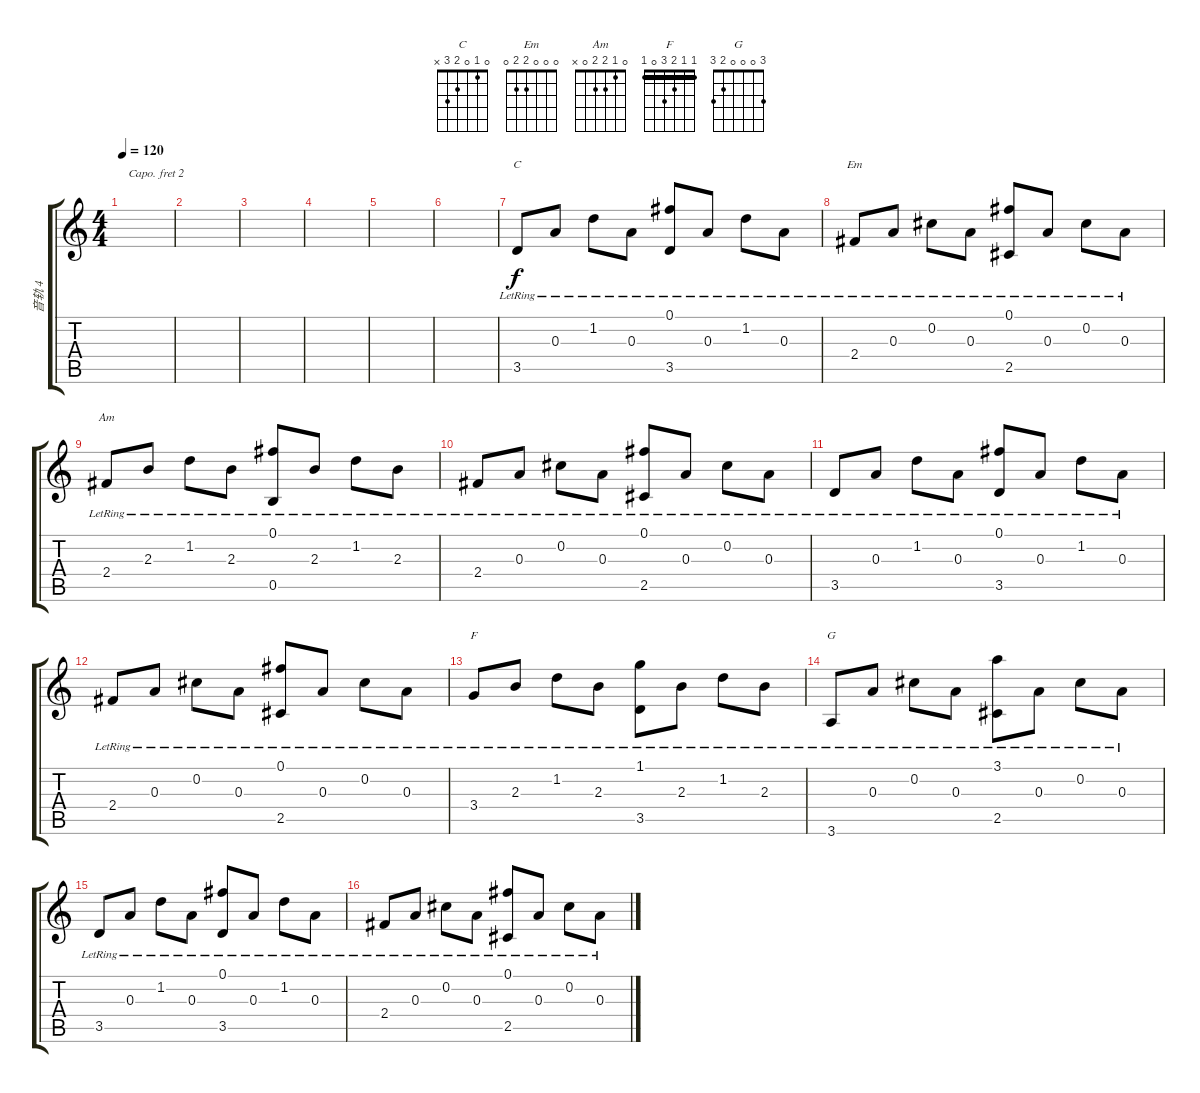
\track ("音轨 4" "音轨 4") {instrument acousticguitarsteel}
\staff {score tabs}
\capo 2
\tuning (E4 B3 G3 D3 A2 E2) {hide}
\chord ("C" 0 1 0 2 3 x)
\chord ("Em" 0 0 0 2 2 0)
\chord ("Am" 0 1 2 2 0 x)
\chord ("F" 1 1 2 3 0 1) {barre 1}
\chord ("G" 3 0 0 0 2 3)
\ts (4 4)
\tempo 120
\clef g2
\ks c
|
|
|
|
|
|
3.5{lr}.8{ch "C"} 0.3{lr}.8 1.2{lr}.8 0.3{lr}.8 (0.1{lr} 3.5{lr}).8 0.3{lr}.8 1.2{lr}.8 0.3{lr}.8 |
2.4{lr}.8{ch "Em"} 0.3{lr}.8 0.2{lr}.8 0.3{lr}.8 (0.1{lr} 2.5{lr}).8 0.3{lr}.8 0.2{lr}.8 0.3{lr}.8 |
2.4{lr}.8{ch "Am"} 2.3{lr}.8 1.2{lr}.8 2.3{lr}.8 (0.1{lr} 0.5{lr}).8 2.3{lr}.8 1.2{lr}.8 2.3{lr}.8 |
2.4{lr}.8 0.3{lr}.8 0.2{lr}.8 0.3{lr}.8 (0.1{lr} 2.5{lr}).8 0.3{lr}.8 0.2{lr}.8 0.3{lr}.8 |
3.5{lr}.8 0.3{lr}.8 1.2{lr}.8 0.3{lr}.8 (0.1{lr} 3.5{lr}).8 0.3{lr}.8 1.2{lr}.8 0.3{lr}.8 |
2.4{lr}.8 0.3{lr}.8 0.2{lr}.8 0.3{lr}.8 (0.1{lr} 2.5{lr}).8 0.3{lr}.8 0.2{lr}.8 0.3{lr}.8 |
3.4{lr}.8{ch "F"} 2.3{lr}.8 1.2{lr}.8 2.3{lr}.8 (1.1{lr} 3.5{lr}).8 2.3{lr}.8 1.2{lr}.8 2.3{lr}.8 |
3.6{lr}.8{ch "G"} 0.3{lr}.8 0.2{lr}.8 0.3{lr}.8 (3.1{lr} 2.5{lr}).8 0.3{lr}.8 0.2{lr}.8 0.3{lr}.8 |
3.5{lr}.8 0.3{lr}.8 1.2{lr}.8 0.3{lr}.8 (0.1{lr} 3.5{lr}).8 0.3{lr}.8 1.2{lr}.8 0.3{lr}.8 |
2.4{lr}.8 0.3{lr}.8 0.2{lr}.8 0.3{lr}.8 (0.1{lr} 2.5{lr}).8 0.3{lr}.8 0.2{lr}.8 0.3{lr}.8
